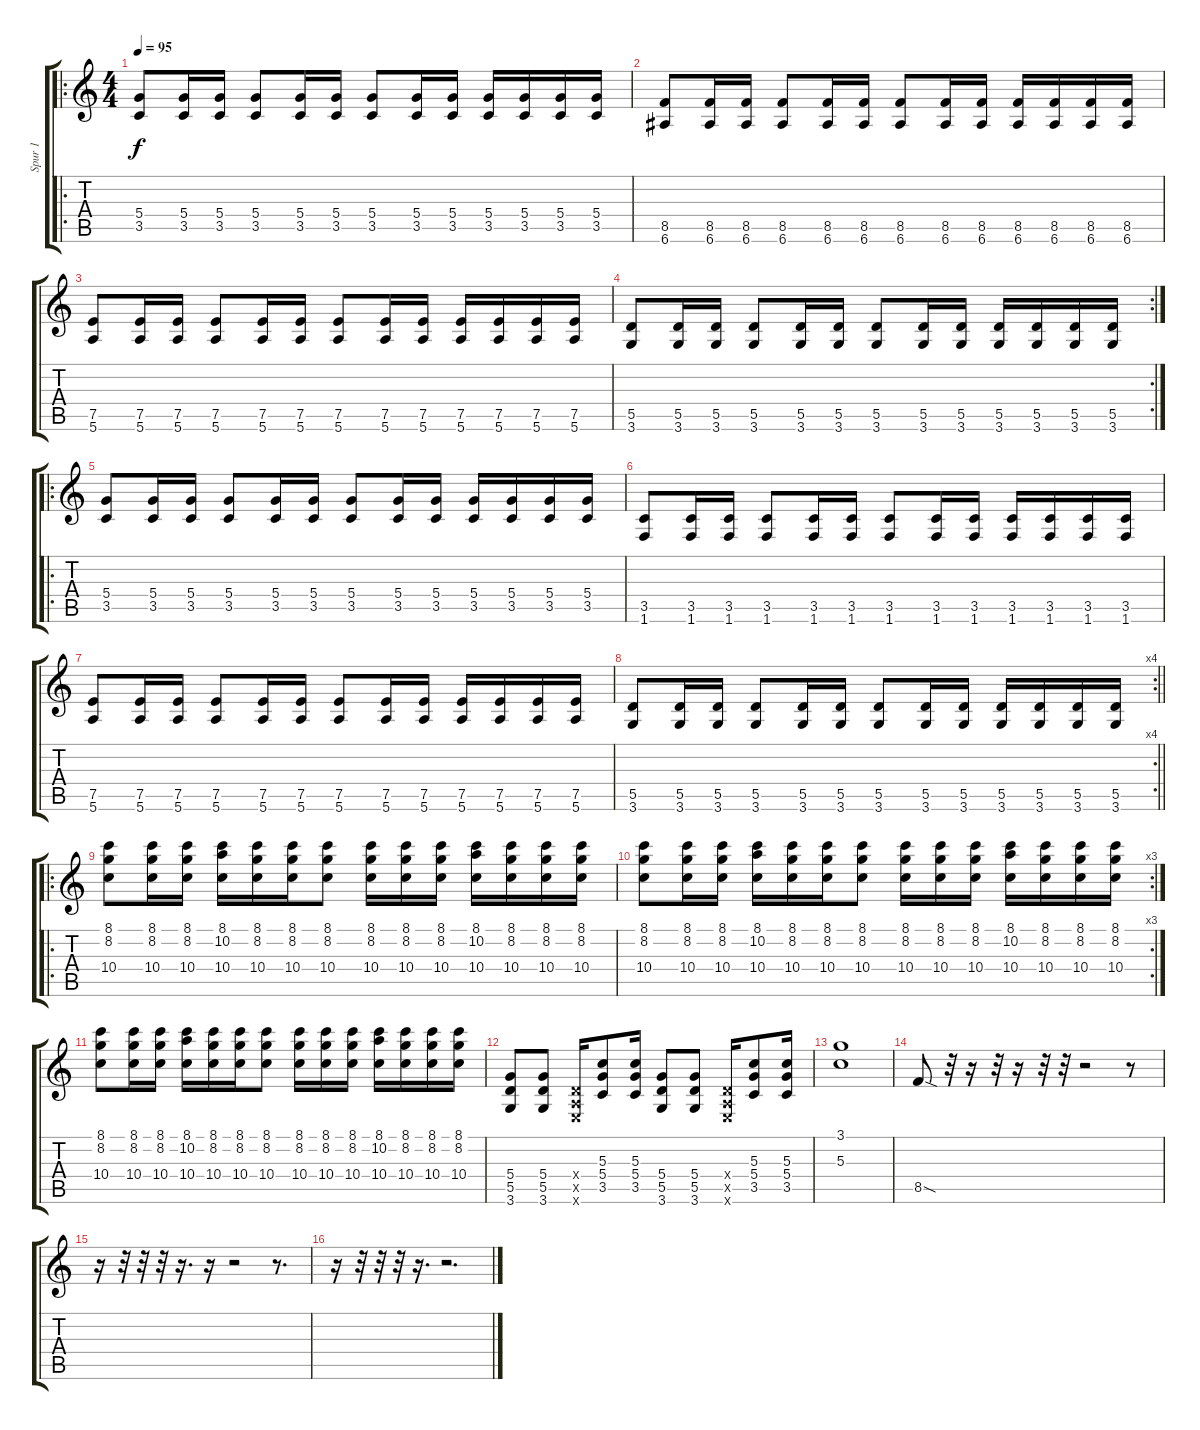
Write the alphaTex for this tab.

\track ("Spur 1" "Spur 1") {instrument distortionguitar}
\staff {score tabs}
\tuning (E4 B3 G3 D3 A2 E2) {hide}
\ro
\ts (4 4)
\tempo 95
\clef g2
\ks c
(5.4 3.5).8{dy f} (5.4 3.5).16 (5.4 3.5).16 (5.4 3.5).8 (5.4 3.5).16 (5.4 3.5).16 (5.4 3.5).8 (5.4 3.5).16 (5.4 3.5).16 (5.4 3.5).16 (5.4 3.5).16 (5.4 3.5).16 (5.4 3.5).16 |
(8.5 6.6).8 (8.5 6.6).16 (8.5 6.6).16 (8.5 6.6).8 (8.5 6.6).16 (8.5 6.6).16 (8.5 6.6).8 (8.5 6.6).16 (8.5 6.6).16 (8.5 6.6).16 (8.5 6.6).16 (8.5 6.6).16 (8.5 6.6).16 |
(7.5 5.6).8 (7.5 5.6).16 (7.5 5.6).16 (7.5 5.6).8 (7.5 5.6).16 (7.5 5.6).16 (7.5 5.6).8 (7.5 5.6).16 (7.5 5.6).16 (7.5 5.6).16 (7.5 5.6).16 (7.5 5.6).16 (7.5 5.6).16 |
\rc 2
(5.5 3.6).8 (5.5 3.6).16 (5.5 3.6).16 (5.5 3.6).8 (5.5 3.6).16 (5.5 3.6).16 (5.5 3.6).8 (5.5 3.6).16 (5.5 3.6).16 (5.5 3.6).16 (5.5 3.6).16 (5.5 3.6).16 (5.5 3.6).16 |
\ro
(5.4 3.5).8 (5.4 3.5).16 (5.4 3.5).16 (5.4 3.5).8 (5.4 3.5).16 (5.4 3.5).16 (5.4 3.5).8 (5.4 3.5).16 (5.4 3.5).16 (5.4 3.5).16 (5.4 3.5).16 (5.4 3.5).16 (5.4 3.5).16 |
(3.5 1.6).8 (3.5 1.6).16 (3.5 1.6).16 (3.5 1.6).8 (3.5 1.6).16 (3.5 1.6).16 (3.5 1.6).8 (3.5 1.6).16 (3.5 1.6).16 (3.5 1.6).16 (3.5 1.6).16 (3.5 1.6).16 (3.5 1.6).16 |
(7.5 5.6).8 (7.5 5.6).16 (7.5 5.6).16 (7.5 5.6).8 (7.5 5.6).16 (7.5 5.6).16 (7.5 5.6).8 (7.5 5.6).16 (7.5 5.6).16 (7.5 5.6).16 (7.5 5.6).16 (7.5 5.6).16 (7.5 5.6).16 |
\rc 4
\barLineRight lightlight
(5.5 3.6).8 (5.5 3.6).16 (5.5 3.6).16 (5.5 3.6).8 (5.5 3.6).16 (5.5 3.6).16 (5.5 3.6).8 (5.5 3.6).16 (5.5 3.6).16 (5.5 3.6).16 (5.5 3.6).16 (5.5 3.6).16 (5.5 3.6).16 |
\ro
(8.1 8.2 10.4).8 (8.1 8.2 10.4).16 (8.1 8.2 10.4).16 (8.1 10.2 10.4).16 (8.1 8.2 10.4).16 (8.1 8.2 10.4).16 (8.1 8.2 10.4).8 (8.1 8.2 10.4).16 (8.1 8.2 10.4).16 (8.1 8.2 10.4).16 (8.1 10.2 10.4).16 (8.1 8.2 10.4).16 (8.1 8.2 10.4).16 (8.1 8.2 10.4).16 |
\rc 3
(8.1 8.2 10.4).8 (8.1 8.2 10.4).16 (8.1 8.2 10.4).16 (8.1 10.2 10.4).16 (8.1 8.2 10.4).16 (8.1 8.2 10.4).16 (8.1 8.2 10.4).8 (8.1 8.2 10.4).16 (8.1 8.2 10.4).16 (8.1 8.2 10.4).16 (8.1 10.2 10.4).16 (8.1 8.2 10.4).16 (8.1 8.2 10.4).16 (8.1 8.2 10.4).16 |
(8.1 8.2 10.4).8 (8.1 8.2 10.4).16 (8.1 8.2 10.4).16 (8.1 10.2 10.4).16 (8.1 8.2 10.4).16 (8.1 8.2 10.4).16 (8.1 8.2 10.4).8 (8.1 8.2 10.4).16 (8.1 8.2 10.4).16 (8.1 8.2 10.4).16 (8.1 10.2 10.4).16 (8.1 8.2 10.4).16 (8.1 8.2 10.4).16 (8.1 8.2 10.4).16 |
(5.4 5.5 3.6).8 (5.4 5.5 3.6).8 (0.4{x} 0.5{x} 0.6{x}).16 (5.3 5.4 3.5).8 (5.3 5.4 3.5).16 (5.4 5.5 3.6).8 (5.4 5.5 3.6).8 (0.4{x} 0.5{x} 0.6{x}).16 (5.3 5.4 3.5).8 (5.3 5.4 3.5).16 |
(3.1 5.3).1 |
8.5{sod}.8 r.32 r.16 r.32 r.16 r.32 r.32 r.2 r.8 |
r.16 r.32 r.32 r.32 r.16{d} r.16 r.2 r.8{d} |
r.16 r.32 r.32 r.32 r.16{d} r.2{d}
